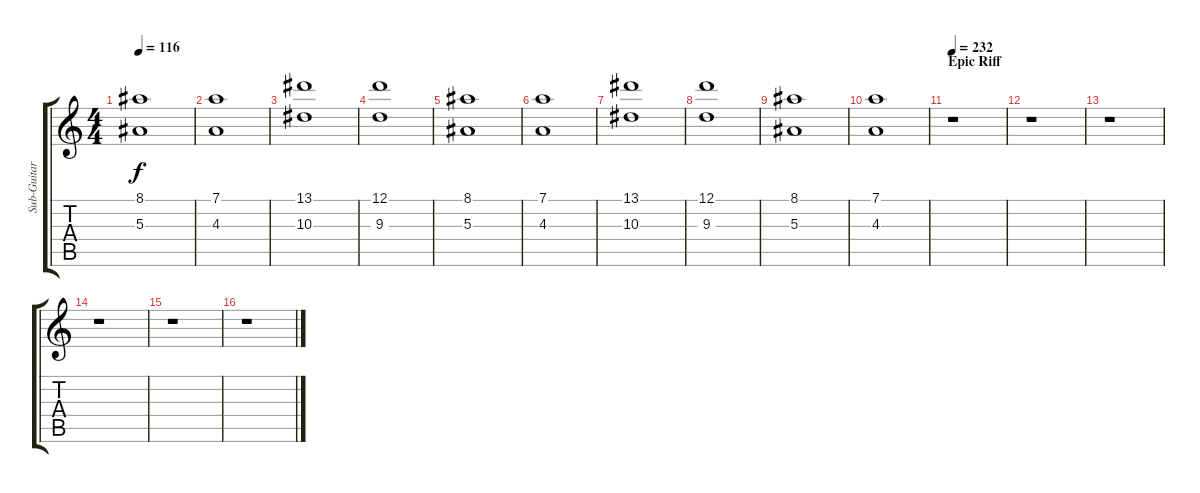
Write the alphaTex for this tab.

\track ("Sub-Guitar" "Sub-Guitar") {instrument distortionguitar}
\staff {score tabs}
\tuning (D4 A3 F3 C3 G2 C2) {hide}
\ts (4 4)
\tempo 116
\clef g2
\ks c
(8.1 5.3).1{dy f} |
(7.1 4.3).1 |
(13.1 10.3).1 |
(12.1 9.3).1 |
(8.1 5.3).1 |
(7.1 4.3).1 |
(13.1 10.3).1 |
(12.1 9.3).1 |
(8.1 5.3).1 |
(7.1 4.3).1 |
\section ("" "Epic Riff")
\tempo 232
r.1 |
r.1 |
r.1 |
r.1 |
r.1 |
r.1
